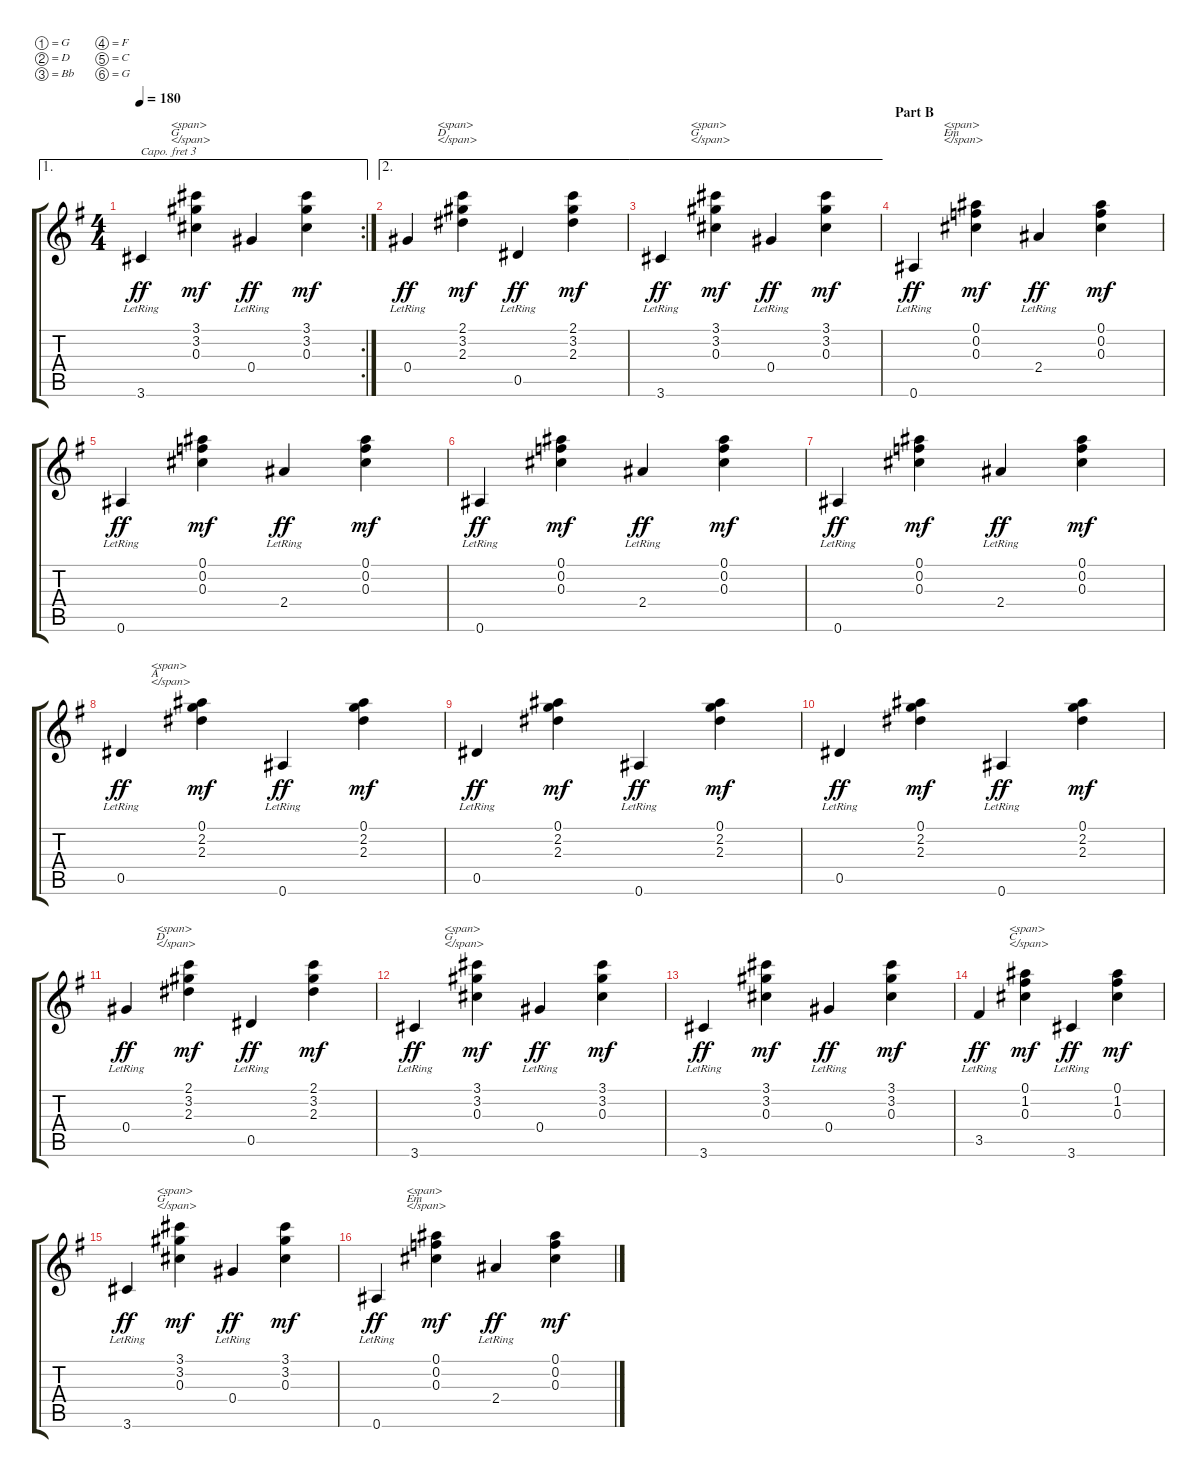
\bracketExtendMode groupsimilarinstruments
\singleTrackTrackNamePolicy hidden
\multiTrackTrackNamePolicy hidden
\otherSystemsTrackNameOrientation horizontal
\track ("Guitar Rhythm" "Guitar Rhy") {mute instrument acousticguitarsteel}
\staff {score tabs}
\capo 3
\tuning (G4 D4 Bb3 F3 C3 G2)
\ae 1
\rc 2
\ts (4 4)
\tempo 180
\clef g2
\ks g
3.6{lr}.4{txt "\n          <span>\n          G\n          </span>\n        " dy ff} (3.1 3.2 0.3).4{dy mf} 0.4{lr}.4{dy ff} (3.1 3.2 0.3).4{dy mf} |
\ae 2
0.4{lr}.4{txt "\n          <span>\n          D\n          </span>\n        " dy ff} (2.1 3.2 2.3).4{dy mf} 0.5{lr}.4{dy ff} (2.1 3.2 2.3).4{dy mf} |
\ae 2
3.6{lr}.4{txt "\n          <span>\n          G\n          </span>\n        " dy ff} (3.1 3.2 0.3).4{dy mf} 0.4{lr}.4{dy ff} (3.1 3.2 0.3).4{dy mf} |
\section ("" "Part B")
0.6{lr}.4{txt "\n          <span>\n          Em\n          </span>\n        " dy ff} (0.1 0.2 0.3).4{dy mf} 2.4{lr}.4{dy ff} (0.1 0.2 0.3).4{dy mf} |
0.6{lr}.4{dy ff} (0.1 0.2 0.3).4{dy mf} 2.4{lr}.4{dy ff} (0.1 0.2 0.3).4{dy mf} |
0.6{lr}.4{dy ff} (0.1 0.2 0.3).4{dy mf} 2.4{lr}.4{dy ff} (0.1 0.2 0.3).4{dy mf} |
0.6{lr}.4{dy ff} (0.1 0.2 0.3).4{dy mf} 2.4{lr}.4{dy ff} (0.1 0.2 0.3).4{dy mf} |
0.5{lr}.4{txt "\n          <span>\n          A\n          </span>\n        " dy ff} (0.1 2.2 2.3).4{dy mf} 0.6{lr}.4{dy ff} (0.1 2.2 2.3).4{dy mf} |
0.5{lr}.4{dy ff} (0.1 2.2 2.3).4{dy mf} 0.6{lr}.4{dy ff} (0.1 2.2 2.3).4{dy mf} |
0.5{lr}.4{dy ff} (0.1 2.2 2.3).4{dy mf} 0.6{lr}.4{dy ff} (0.1 2.2 2.3).4{dy mf} |
0.4{lr}.4{txt "\n          <span>\n          D\n          </span>\n        " dy ff} (2.1 3.2 2.3).4{dy mf} 0.5{lr}.4{dy ff} (2.1 3.2 2.3).4{dy mf} |
3.6{lr}.4{txt "\n          <span>\n          G\n          </span>\n        " dy ff} (3.1 3.2 0.3).4{dy mf} 0.4{lr}.4{dy ff} (3.1 3.2 0.3).4{dy mf} |
3.6{lr}.4{dy ff} (3.1 3.2 0.3).4{dy mf} 0.4{lr}.4{dy ff} (3.1 3.2 0.3).4{dy mf} |
3.5{lr}.4{txt "\n          <span>\n          C\n          </span>\n        " dy ff} (0.1 1.2 0.3).4{dy mf} 3.6{lr}.4{dy ff} (0.1 1.2 0.3).4{dy mf} |
3.6{lr}.4{txt "\n          <span>\n          G\n          </span>\n        " dy ff} (3.1 3.2 0.3).4{dy mf} 0.4{lr}.4{dy ff} (3.1 3.2 0.3).4{dy mf} |
0.6{lr}.4{txt "\n          <span>\n          Em\n          </span>\n        " dy ff} (0.1 0.2 0.3).4{dy mf} 2.4{lr}.4{dy ff} (0.1 0.2 0.3).4{dy mf}
